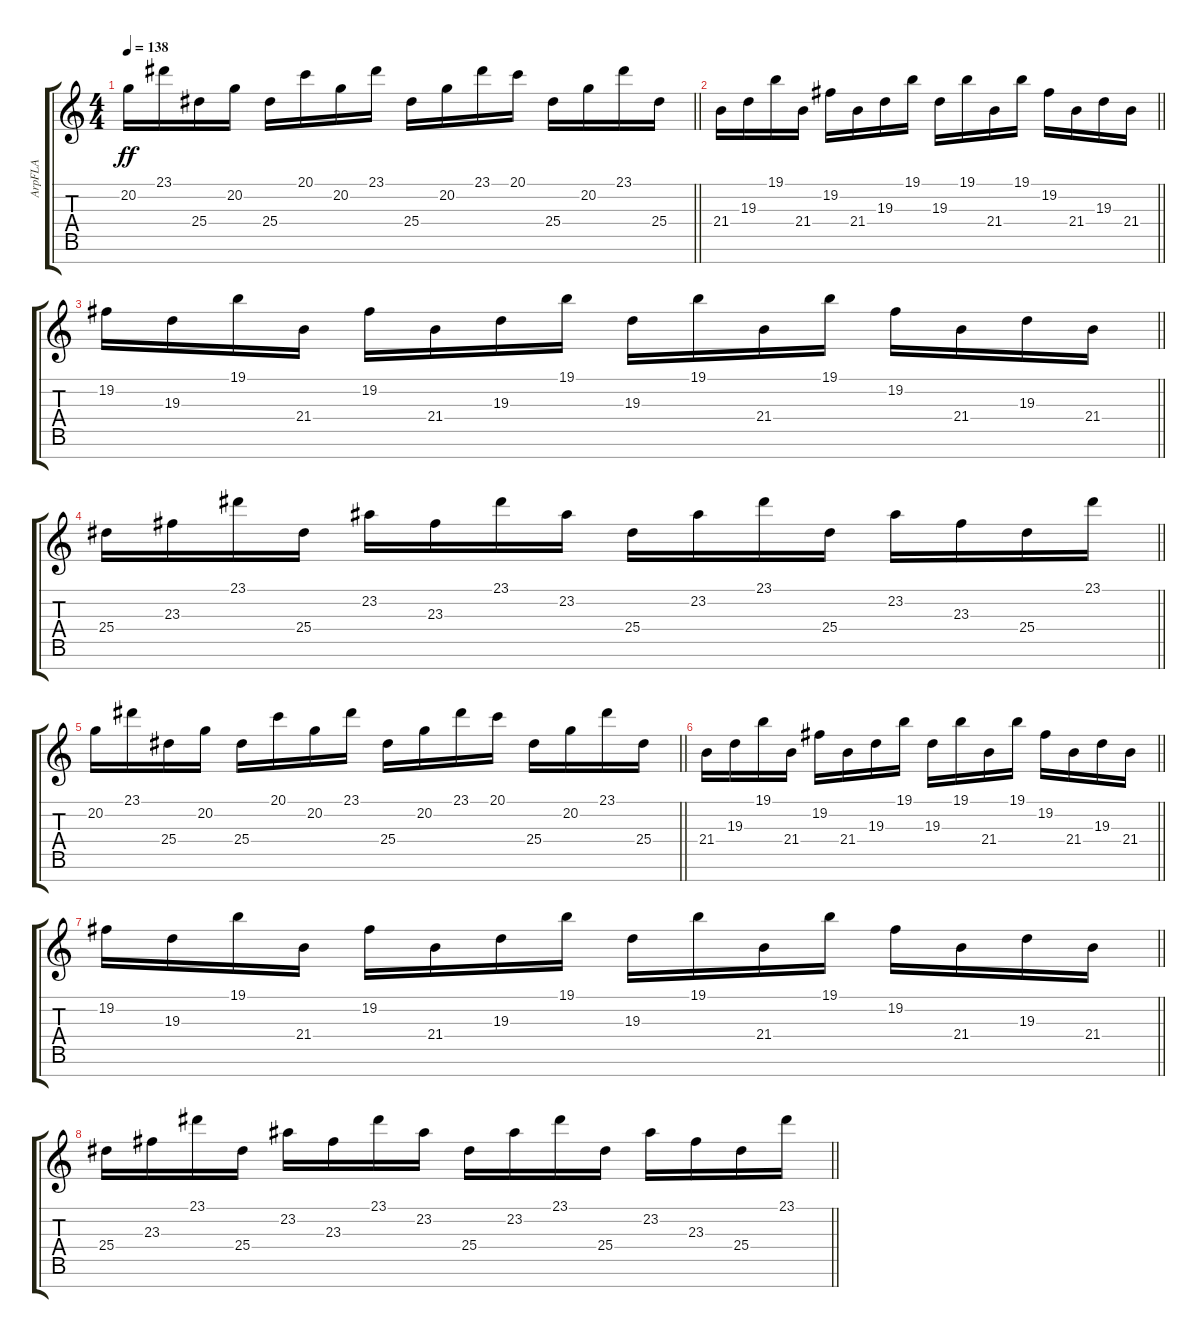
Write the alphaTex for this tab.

\track ("ArpFLA" "ArpFLA") {instrument lead4chiff}
\staff {score tabs}
\tuning (E4 B3 G3 D3 A2 E2 B1) {hide}
\ts (4 4)
\tempo 138
\clef g2
\barLineRight lightlight
\ks c
20.2.16{dy ff} 23.1.16 25.4.16 20.2.16 25.4.16 20.1.16 20.2.16 23.1.16 25.4.16 20.2.16 23.1.16 20.1.16 25.4.16 20.2.16 23.1.16 25.4.16 |
\barLineRight lightlight
21.4.16 19.3.16 19.1.16 21.4.16 19.2.16 21.4.16 19.3.16 19.1.16 19.3.16 19.1.16 21.4.16 19.1.16 19.2.16 21.4.16 19.3.16 21.4.16 |
\barLineRight lightlight
19.2.16 19.3.16 19.1.16 21.4.16 19.2.16 21.4.16 19.3.16 19.1.16 19.3.16 19.1.16 21.4.16 19.1.16 19.2.16 21.4.16 19.3.16 21.4.16 |
\barLineRight lightlight
25.4.16 23.3.16 23.1.16 25.4.16 23.2.16 23.3.16 23.1.16 23.2.16 25.4.16 23.2.16 23.1.16 25.4.16 23.2.16 23.3.16 25.4.16 23.1.16 |
\barLineRight lightlight
20.2.16 23.1.16 25.4.16 20.2.16 25.4.16 20.1.16 20.2.16 23.1.16 25.4.16 20.2.16 23.1.16 20.1.16 25.4.16 20.2.16 23.1.16 25.4.16 |
\barLineRight lightlight
21.4.16 19.3.16 19.1.16 21.4.16 19.2.16 21.4.16 19.3.16 19.1.16 19.3.16 19.1.16 21.4.16 19.1.16 19.2.16 21.4.16 19.3.16 21.4.16 |
\barLineRight lightlight
19.2.16 19.3.16 19.1.16 21.4.16 19.2.16 21.4.16 19.3.16 19.1.16 19.3.16 19.1.16 21.4.16 19.1.16 19.2.16 21.4.16 19.3.16 21.4.16 |
\barLineRight lightlight
25.4.16 23.3.16 23.1.16 25.4.16 23.2.16 23.3.16 23.1.16 23.2.16 25.4.16 23.2.16 23.1.16 25.4.16 23.2.16 23.3.16 25.4.16 23.1.16
